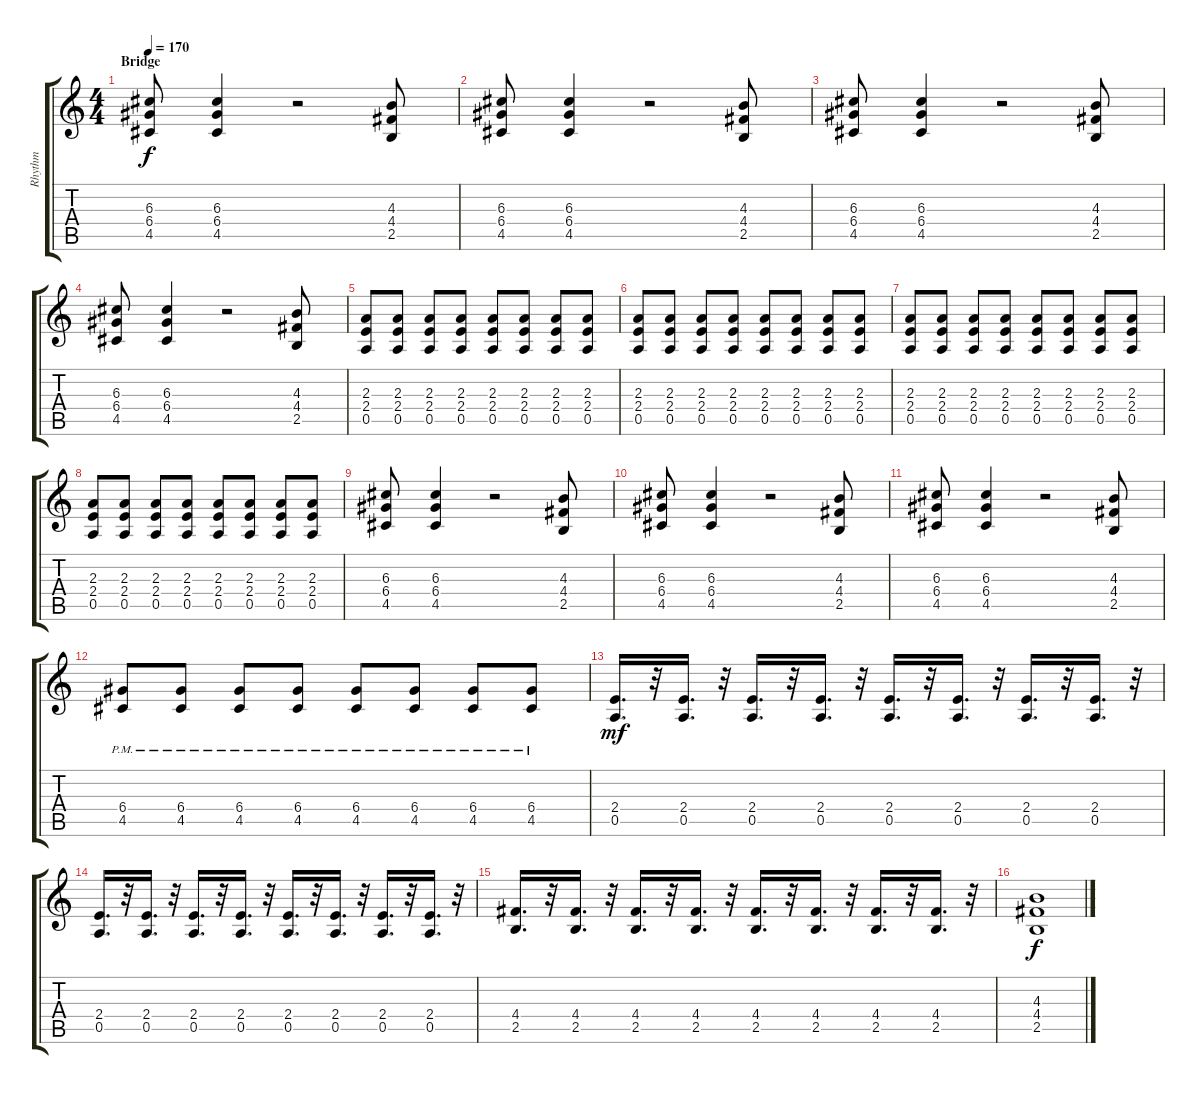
\track ("Rhythm" "Rhythm") {instrument overdrivenguitar}
\staff {score tabs}
\tuning (E4 B3 G3 D3 A2 D2) {hide}
\ts (4 4)
\section ("" "Bridge")
\tempo 170
\clef g2
\ks c
(6.3 6.4 4.5).8{dy f} (6.3 6.4 4.5).4 r.2 (4.3 4.4 2.5).8 |
(6.3 6.4 4.5).8 (6.3 6.4 4.5).4 r.2 (4.3 4.4 2.5).8 |
(6.3 6.4 4.5).8 (6.3 6.4 4.5).4 r.2 (4.3 4.4 2.5).8 |
(6.3 6.4 4.5).8 (6.3 6.4 4.5).4 r.2 (4.3 4.4 2.5).8 |
(2.3 2.4 0.5).8 (2.3 2.4 0.5).8 (2.3 2.4 0.5).8 (2.3 2.4 0.5).8 (2.3 2.4 0.5).8 (2.3 2.4 0.5).8 (2.3 2.4 0.5).8 (2.3 2.4 0.5).8 |
(2.3 2.4 0.5).8 (2.3 2.4 0.5).8 (2.3 2.4 0.5).8 (2.3 2.4 0.5).8 (2.3 2.4 0.5).8 (2.3 2.4 0.5).8 (2.3 2.4 0.5).8 (2.3 2.4 0.5).8 |
(2.3 2.4 0.5).8 (2.3 2.4 0.5).8 (2.3 2.4 0.5).8 (2.3 2.4 0.5).8 (2.3 2.4 0.5).8 (2.3 2.4 0.5).8 (2.3 2.4 0.5).8 (2.3 2.4 0.5).8 |
(2.3 2.4 0.5).8 (2.3 2.4 0.5).8 (2.3 2.4 0.5).8 (2.3 2.4 0.5).8 (2.3 2.4 0.5).8 (2.3 2.4 0.5).8 (2.3 2.4 0.5).8 (2.3 2.4 0.5).8 |
(6.3 6.4 4.5).8 (6.3 6.4 4.5).4 r.2 (4.3 4.4 2.5).8 |
(6.3 6.4 4.5).8 (6.3 6.4 4.5).4 r.2 (4.3 4.4 2.5).8 |
(6.3 6.4 4.5).8 (6.3 6.4 4.5).4 r.2 (4.3 4.4 2.5).8 |
(6.4{pm} 4.5{pm}).8 (6.4{pm} 4.5{pm}).8 (6.4{pm} 4.5{pm}).8 (6.4{pm} 4.5{pm}).8 (6.4{pm} 4.5{pm}).8 (6.4{pm} 4.5{pm}).8 (6.4{pm} 4.5{pm}).8 (6.4{pm} 4.5{pm}).8 |
(2.4 0.5).16{d dy mf} r.32 (2.4 0.5).16{d} r.32 (2.4 0.5).16{d} r.32 (2.4 0.5).16{d} r.32 (2.4 0.5).16{d} r.32 (2.4 0.5).16{d} r.32 (2.4 0.5).16{d} r.32 (2.4 0.5).16{d} r.32 |
(2.4 0.5).16{d} r.32 (2.4 0.5).16{d} r.32 (2.4 0.5).16{d} r.32 (2.4 0.5).16{d} r.32 (2.4 0.5).16{d} r.32 (2.4 0.5).16{d} r.32 (2.4 0.5).16{d} r.32 (2.4 0.5).16{d} r.32 |
(4.4 2.5).16{d} r.32 (4.4 2.5).16{d} r.32 (4.4 2.5).16{d} r.32 (4.4 2.5).16{d} r.32 (4.4 2.5).16{d} r.32 (4.4 2.5).16{d} r.32 (4.4 2.5).16{d} r.32 (4.4 2.5).16{d} r.32 |
(4.3 4.4 2.5).1{dy f}
